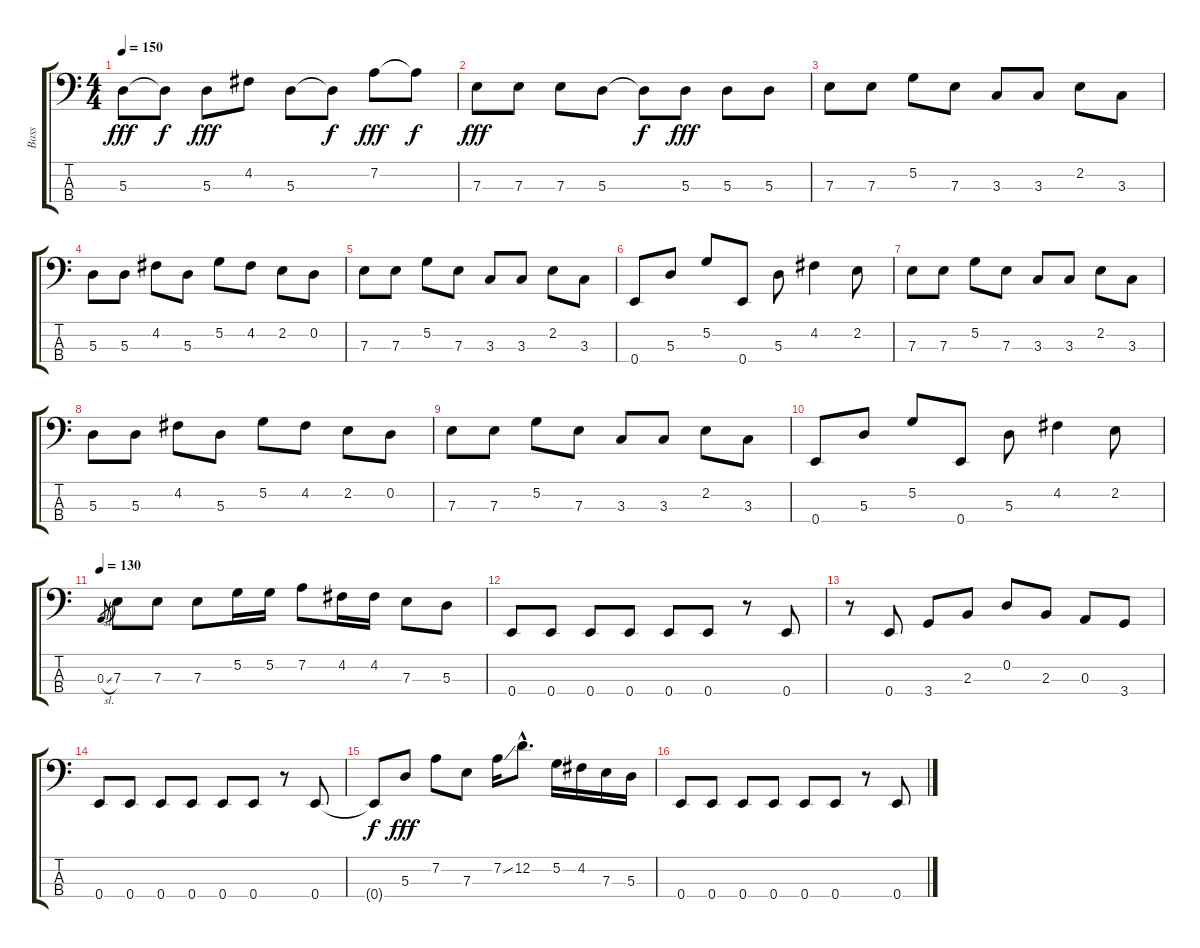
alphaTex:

\track ("Bass" "Bass") {instrument electricbassfinger}
\staff {score tabs}
\tuning (G2 D2 A1 E1) {hide}
\ts (4 4)
\tempo 150
\clef f4
\ks c
5.3.8{dy fff} 5.3{t}.8{dy f} 5.3.8{dy fff} 4.2.8 5.3.8 5.3{t}.8{dy f} 7.2.8{dy fff} 7.2{t}.8{dy f} |
7.3.8{dy fff} 7.3.8 7.3.8 5.3.8 5.3{t}.8{dy f} 5.3.8{dy fff} 5.3.8 5.3.8 |
7.3.8 7.3.8 5.2.8 7.3.8 3.3.8 3.3.8 2.2.8 3.3.8 |
5.3.8 5.3.8 4.2.8 5.3.8 5.2.8 4.2.8 2.2.8 0.2.8 |
7.3.8 7.3.8 5.2.8 7.3.8 3.3.8 3.3.8 2.2.8 3.3.8 |
0.4.8 5.3.8 5.2.8 0.4.8 5.3.8 4.2.4 2.2.8 |
7.3.8 7.3.8 5.2.8 7.3.8 3.3.8 3.3.8 2.2.8 3.3.8 |
5.3.8 5.3.8 4.2.8 5.3.8 5.2.8 4.2.8 2.2.8 0.2.8 |
7.3.8 7.3.8 5.2.8 7.3.8 3.3.8 3.3.8 2.2.8 3.3.8 |
0.4.8 5.3.8 5.2.8 0.4.8 5.3.8 4.2.4 2.2.8 |
\tempo 130
0.3{sl}.8{gr} 7.3.8 7.3.8 7.3.8 5.2.16 5.2.16 7.2.8 4.2.16 4.2.16 7.3.8 5.3.8 |
0.4.8 0.4.8 0.4.8 0.4.8 0.4.8 0.4.8 r.8 0.4.8 |
r.8 0.4.8 3.4.8 2.3.8 0.2.8 2.3.8 0.3.8 3.4.8 |
0.4.8 0.4.8 0.4.8 0.4.8 0.4.8 0.4.8 r.8 0.4.8 |
0.4{t}.8{dy f} 5.3.8{dy fff} 7.2.8 7.3.8 7.2{ss}.16 12.2{hac}.8{d} 5.2.16 4.2.16 7.3.16 5.3.16 |
0.4.8 0.4.8 0.4.8 0.4.8 0.4.8 0.4.8 r.8 0.4.8
